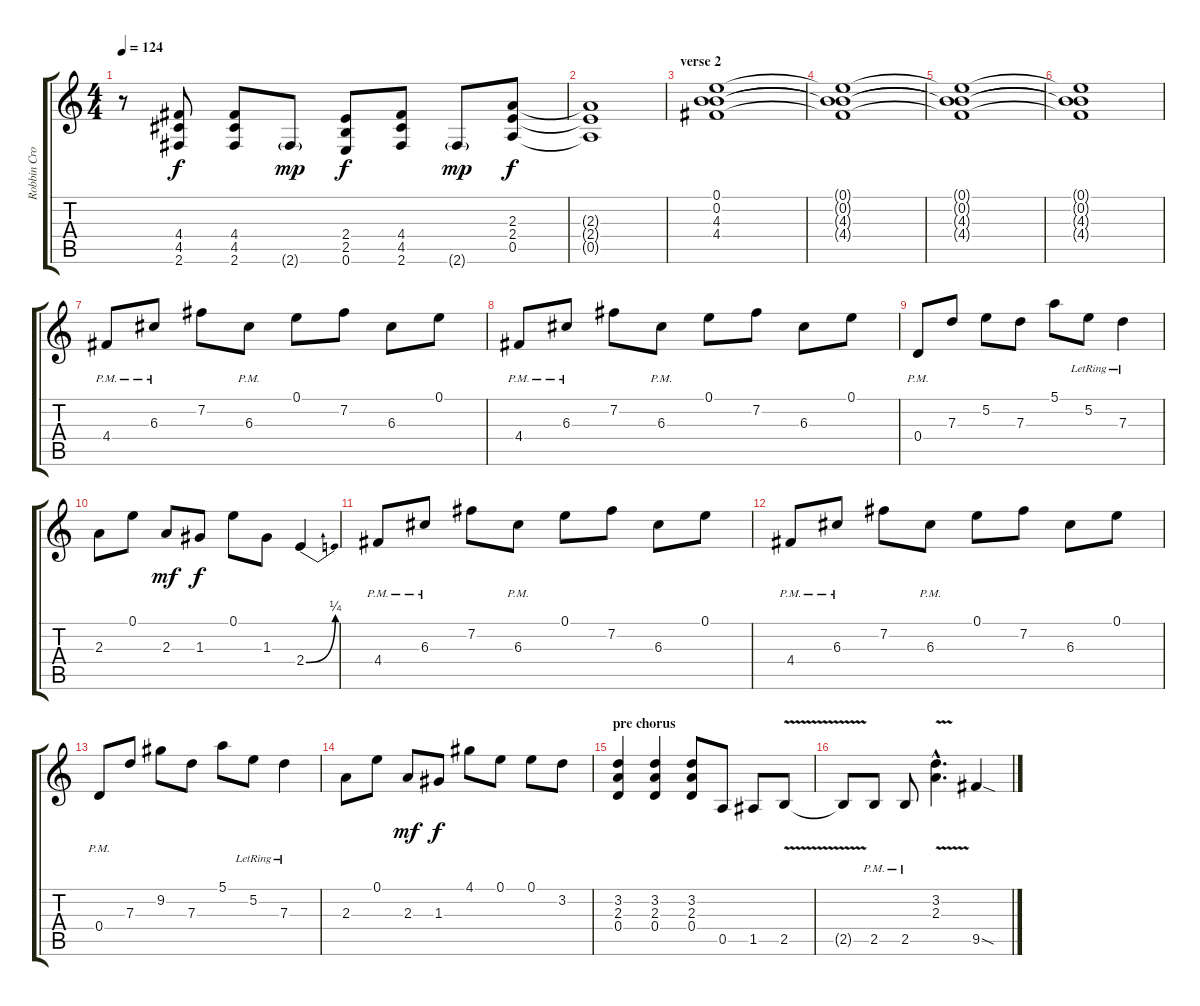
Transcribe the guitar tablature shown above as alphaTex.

\track ("Robbin Crosby" "Robbin Cro") {instrument overdrivenguitar}
\staff {score tabs}
\tuning (E4 B3 G3 D3 A2 E2) {hide}
\ts (4 4)
\tempo 124
\clef g2
\ks c
r.8{dy f} (4.4 4.5 2.6).8 (4.4 4.5 2.6).8 2.6{g}.8{dy mp} (2.4 2.5 0.6).8{dy f} (4.4 4.5 2.6).8 2.6{g}.8{dy mp} (2.3 2.4 0.5).8{dy f} |
(2.3{t} 2.4{t} 0.5{t}).1 |
\section ("" "verse 2")
(0.1 0.2 4.3 4.4).1{volume 3} |
(0.1{t} 0.2{t} 4.3{t} 4.4{t}).1 |
(0.1{t} 0.2{t} 4.3{t} 4.4{t}).1 |
(0.1{t} 0.2{t} 4.3{t} 4.4{t}).1 |
4.4{pm}.8{volume 14 instrument overdrivenguitar} 6.3{pm}.8 7.2.8 6.3{pm}.8 0.1.8 7.2.8 6.3.8 0.1.8 |
4.4{pm}.8 6.3{pm}.8 7.2.8 6.3{pm}.8 0.1.8 7.2.8 6.3.8 0.1.8 |
0.4{pm}.8 7.3.8 5.2.8 7.3.8 5.1.8 5.2{lr}.8 7.3{lr}.4 |
2.3.8 0.1.8 2.3.8{dy mf} 1.3.8{dy f} 0.1.8 1.3.8 2.4{be (bend 0 0 60 1)}.4 |
4.4{pm}.8 6.3{pm}.8 7.2.8 6.3{pm}.8 0.1.8 7.2.8 6.3.8 0.1.8 |
4.4{pm}.8 6.3{pm}.8 7.2.8 6.3{pm}.8 0.1.8 7.2.8 6.3.8 0.1.8 |
0.4{pm}.8 7.3.8 9.2.8 7.3.8 5.1.8 5.2{lr}.8 7.3{lr}.4 |
2.3.8 0.1.8 2.3.8{dy mf} 1.3.8{dy f} 4.1.8 0.1.8 0.1.8 3.2.8 |
\section ("" "pre chorus")
(3.2 2.3 0.4).4 (3.2 2.3 0.4).4 (3.2 2.3 0.4).8 0.5.8 1.5.8 2.5{v}.8 |
2.5{t}.8 2.5{pm}.8 2.5{pm}.8 (3.2{v hac} 2.3{v hac}).4{d} 9.5{sod}.4
